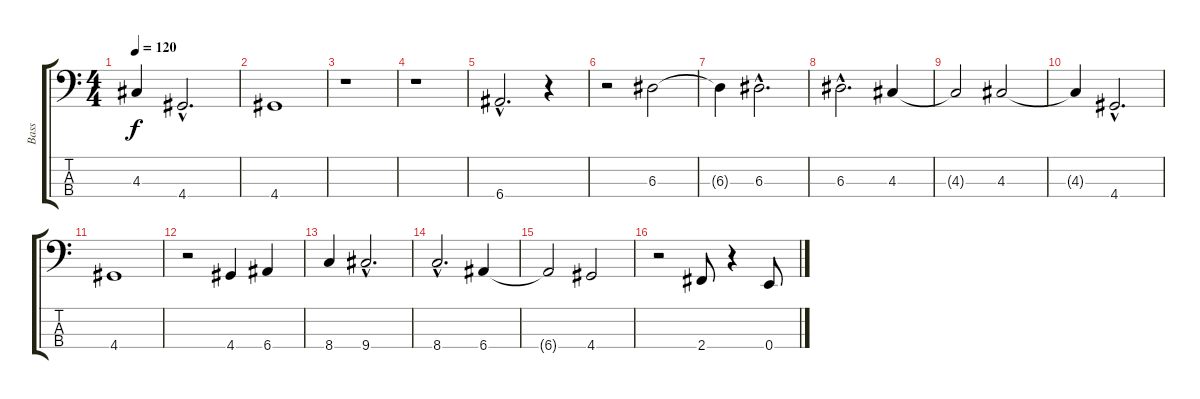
\track ("Bass" "Bass") {instrument fretlessbass}
\staff {score tabs}
\tuning (G2 D2 A1 E1) {hide}
\ts (4 4)
\tempo 120
\clef f4
\ks c
4.3{t}.4{dy f} 4.4{hac}.2{d} |
4.4.1 |
r.1 |
r.1 |
6.4{hac}.2{d} r.4 |
r.2 6.3.2 |
6.3{t}.4 6.3{hac}.2{d} |
6.3{hac}.2{d} 4.3.4 |
4.3{t}.2 4.3.2 |
4.3{t}.4 4.4{hac}.2{d} |
4.4.1 |
r.2 4.4.4 6.4.4 |
8.4.4 9.4{hac}.2{d} |
8.4{hac}.2{d} 6.4.4 |
6.4{t}.2 4.4.2 |
r.2 2.4.8 r.4 0.4.8
